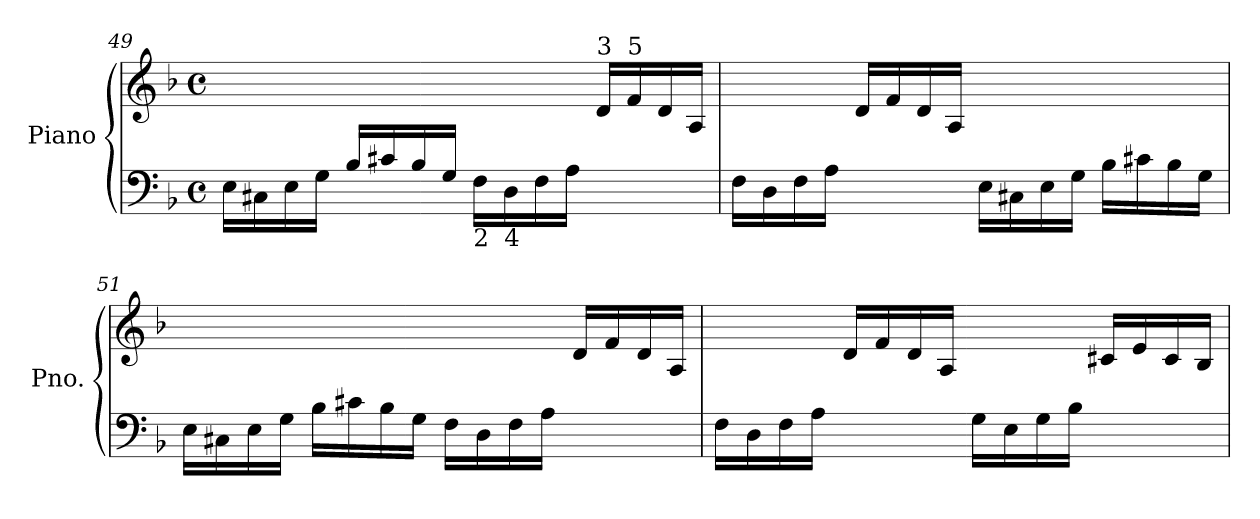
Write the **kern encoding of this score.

**kern	**kern
*part1	*part1
*staff2	*staff1
*I"Piano	*
*I'Pno.	*
!!LO:LB:g=z
*clefF4	*clefG2
*k[b-]	*k[b-]
*M4/4	*M4/4
*met(c)	*met(c)
=49	=49
16E\LL	2ryy
16C#X\	.
16E\	.
16G\JJ	.
16B-/LL	.
16c#X/	.
16B-/	.
16G/JJ	.
!LO:TX:b:t=2	!
16F\LL	4ryy
!LO:TX:b:t=4	!
16D\	.
16F\	.
16A\JJ	.
!	!LO:TX:a:t=3
4ryy	16d/LL
!	!LO:TX:a:t=5
.	16f/
.	16d/
.	16A/JJ
=50	=50
16F\LL	4ryy
16D\	.
16F\	.
16A\JJ	.
4ryy	16d/LL
.	16f/
.	16d/
.	16A/JJ
16E\LL	2ryy
16C#X\	.
16E\	.
16G\JJ	.
16B-\LL	.
16c#X\	.
16B-\	.
16G\JJ	.
!!LO:LB:g=z
=51	=51
16E\LL	2ryy
16C#X\	.
16E\	.
16G\JJ	.
16B-\LL	.
16c#X\	.
16B-\	.
16G\JJ	.
16F\LL	4ryy
16D\	.
16F\	.
16A\JJ	.
16ryy	16d/LL
16ryy	16f/
16ryy	16d/
16ryy	16A/JJ
=52	=52
16F\LL	4ryy
16D\	.
16F\	.
16A\JJ	.
16ryy	16d/LL
16ryy	16f/
16ryy	16d/
16ryy	16A/JJ
16G\LL	4ryy
16E\	.
16G\	.
16B-\JJ	.
16ryy	16c#X/LL
16ryy	16e/
16ryy	16c#/
16ryy	16B-/JJ
=	=
*-	*-
